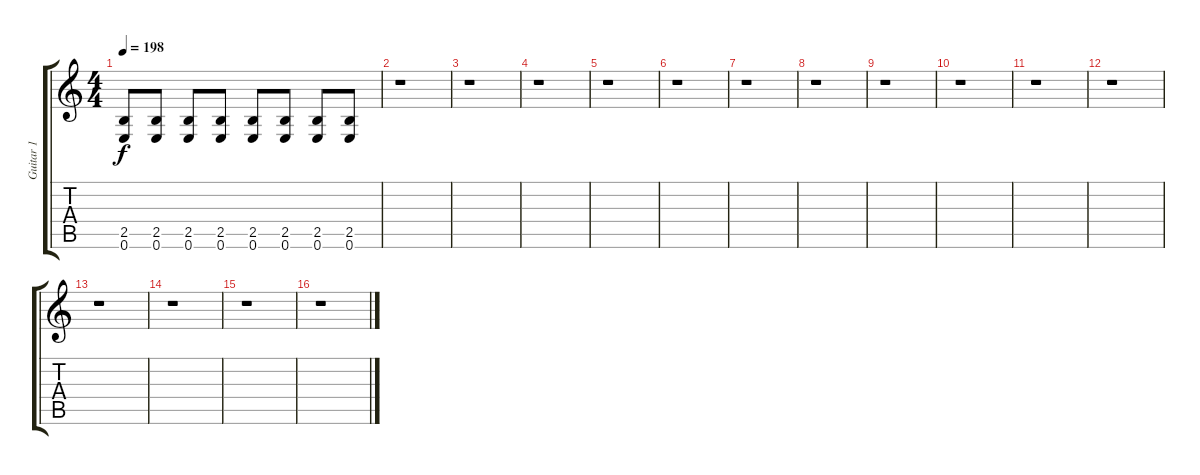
\track ("Guitar 1" "Guitar 1") {instrument electricguitarclean}
\staff {score tabs}
\tuning (E4 B3 G3 D3 A2 E2) {hide}
\ts (4 4)
\tempo 198
\clef g2
\ks c
(2.5 0.6).8{dy f} (2.5 0.6).8 (2.5 0.6).8 (2.5 0.6).8 (2.5 0.6).8 (2.5 0.6).8 (2.5 0.6).8 (2.5 0.6).8 |
r.1 |
r.1 |
r.1 |
r.1 |
r.1 |
r.1 |
r.1 |
r.1 |
r.1 |
r.1 |
r.1 |
r.1 |
r.1{volume 10 instrument distortionguitar} |
r.1 |
r.1
